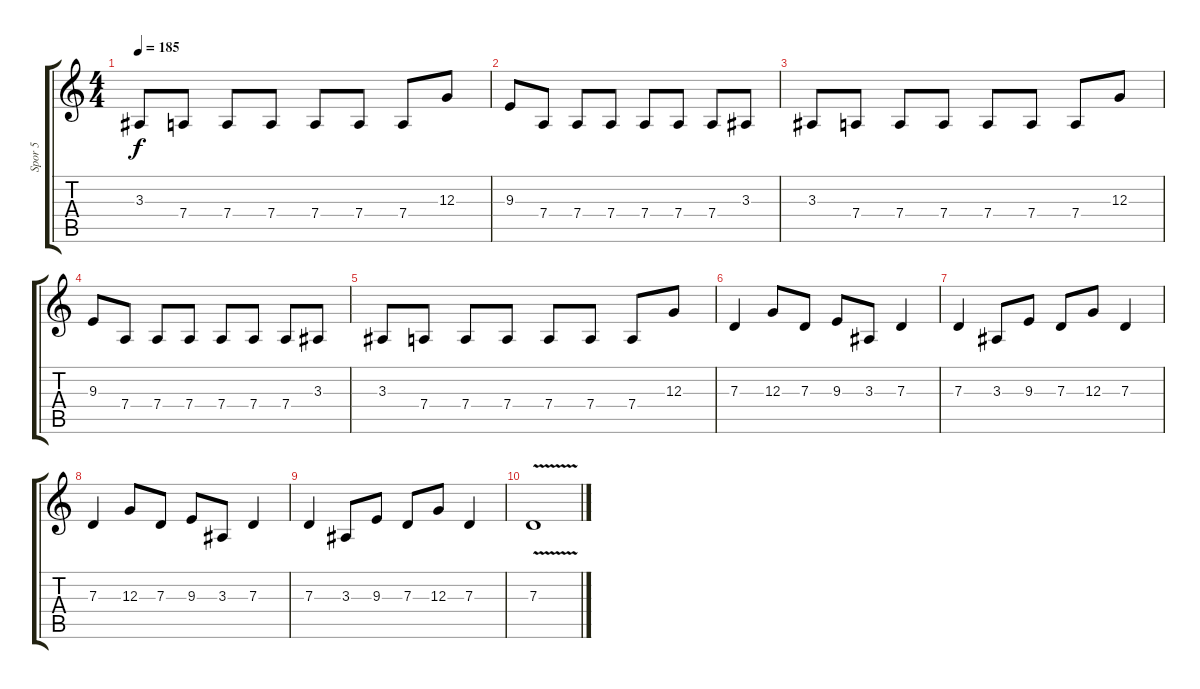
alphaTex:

\track ("Spor 5" "Spor 5") {instrument violin}
\staff {score tabs}
\tuning (E4 B3 G3 D3 A2 E2) {hide}
\ts (4 4)
\tempo 185
\clef g2
\ks c
3.3.8{dy f} 7.4.8 7.4.8 7.4.8 7.4.8 7.4.8 7.4.8 12.3.8 |
9.3.8 7.4.8 7.4.8 7.4.8 7.4.8 7.4.8 7.4.8 3.3.8 |
3.3.8 7.4.8 7.4.8 7.4.8 7.4.8 7.4.8 7.4.8 12.3.8 |
9.3.8 7.4.8 7.4.8 7.4.8 7.4.8 7.4.8 7.4.8 3.3.8 |
3.3.8 7.4.8 7.4.8 7.4.8 7.4.8 7.4.8 7.4.8 12.3.8 |
7.3.4 12.3.8 7.3.8 9.3.8 3.3.8 7.3.4 |
7.3.4 3.3.8 9.3.8 7.3.8 12.3.8 7.3.4 |
7.3.4 12.3.8 7.3.8 9.3.8 3.3.8 7.3.4 |
7.3.4 3.3.8 9.3.8 7.3.8 12.3.8 7.3.4 |
7.3{v}.1
